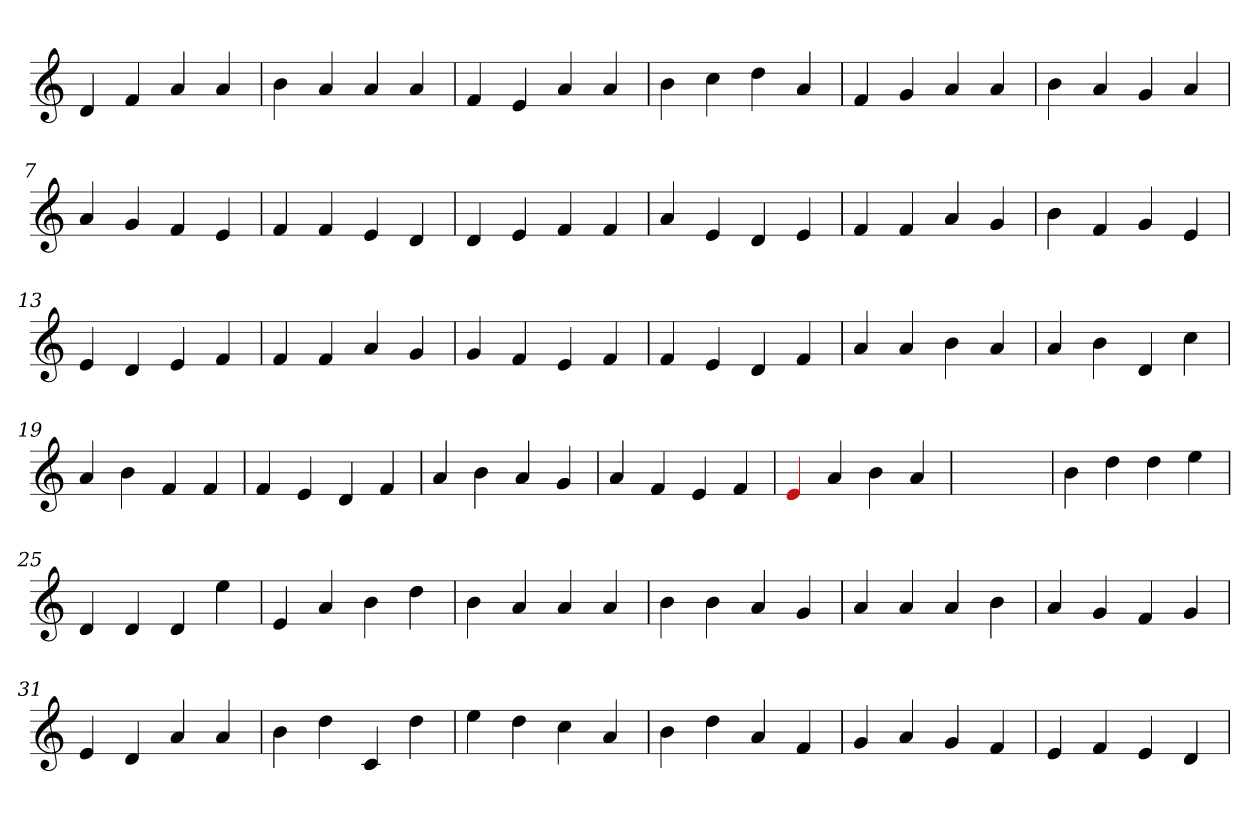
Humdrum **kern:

**kern
*part1
*staff1
*clefG2
=1
4d
4f
4a
4a
=2
4b
4a
4a
4a
=3
4f
4e
4a
4a
=4
4b
4cc
4dd
4a
=5
4f
4g
4a
4a
=6
4b
4a
4g
4a
=7
4a
4g
4f
4e
=8
4f
4f
4e
4d
=9
4d
4e
4f
4f
=10
4a
4e
4d
4e
=11
4f
4f
4a
4g
=12
4b
4f
4g
4e
=13
4e
4d
4e
4f
=14
4f
4f
4a
4g
=15
4g
4f
4e
4f
=16
4f
4e
4d
4f
=17
4a
4a
4b
4a
=18
4a
4b
4d
4cc
=19
4a
4b
4f
4f
=20
4f
4e
4d
4f
=21
4a
4b
4a
4g
=22
4a
4f
4e
4f
=23
4Re
4a
4b
4a
=24
1ryy
=24
4b
4dd
4dd
4ee
=25
4d
4d
4d
4ee
=26
4e
4a
4b
4dd
=27
4b
4a
4a
4a
=28
4b
4b
4a
4g
=29
4a
4a
4a
4b
=30
4a
4g
4f
4g
=31
4e
4d
4a
4a
=32
4b
4dd
4c
4dd
=33
4ee
4dd
4cc
4a
=34
4b
4dd
4a
4f
=35
4g
4a
4g
4f
=36
4e
4f
4e
4d
=
*-
